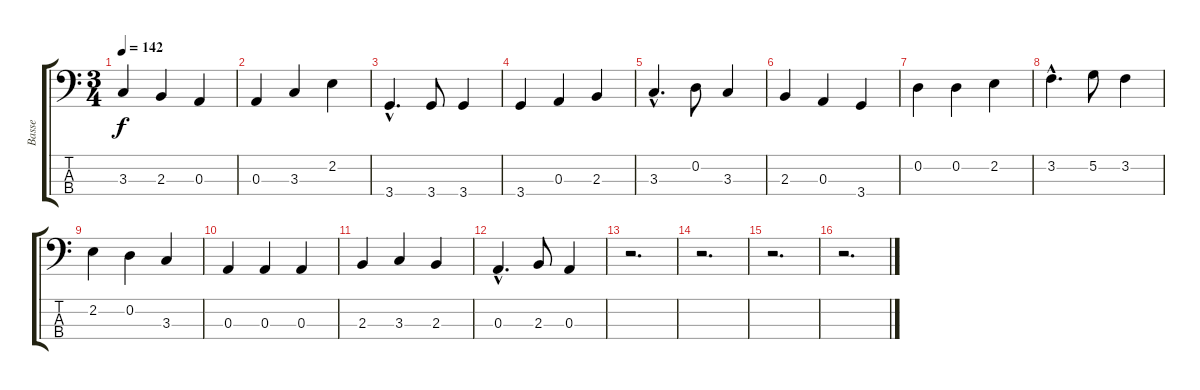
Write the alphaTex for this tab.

\track ("Basse" "Basse") {instrument electricbassfinger}
\staff {score tabs}
\tuning (G2 D2 A1 E1) {hide}
\ts (3 4)
\tempo 142
\clef f4
\ks c
3.3.4{dy f} 2.3.4 0.3.4 |
0.3.4 3.3.4 2.2.4 |
3.4{hac}.4{d} 3.4.8 3.4.4 |
3.4.4 0.3.4 2.3.4 |
3.3{hac}.4{d} 0.2.8 3.3.4 |
2.3.4 0.3.4 3.4.4 |
0.2.4 0.2.4 2.2.4 |
3.2{hac}.4{d} 5.2.8 3.2.4 |
2.2.4 0.2.4 3.3.4 |
0.3.4 0.3.4 0.3.4 |
2.3.4 3.3.4 2.3.4 |
0.3{hac}.4{d} 2.3.8 0.3.4 |
r.2{d} |
r.2{d} |
r.2{d} |
r.2{d}
